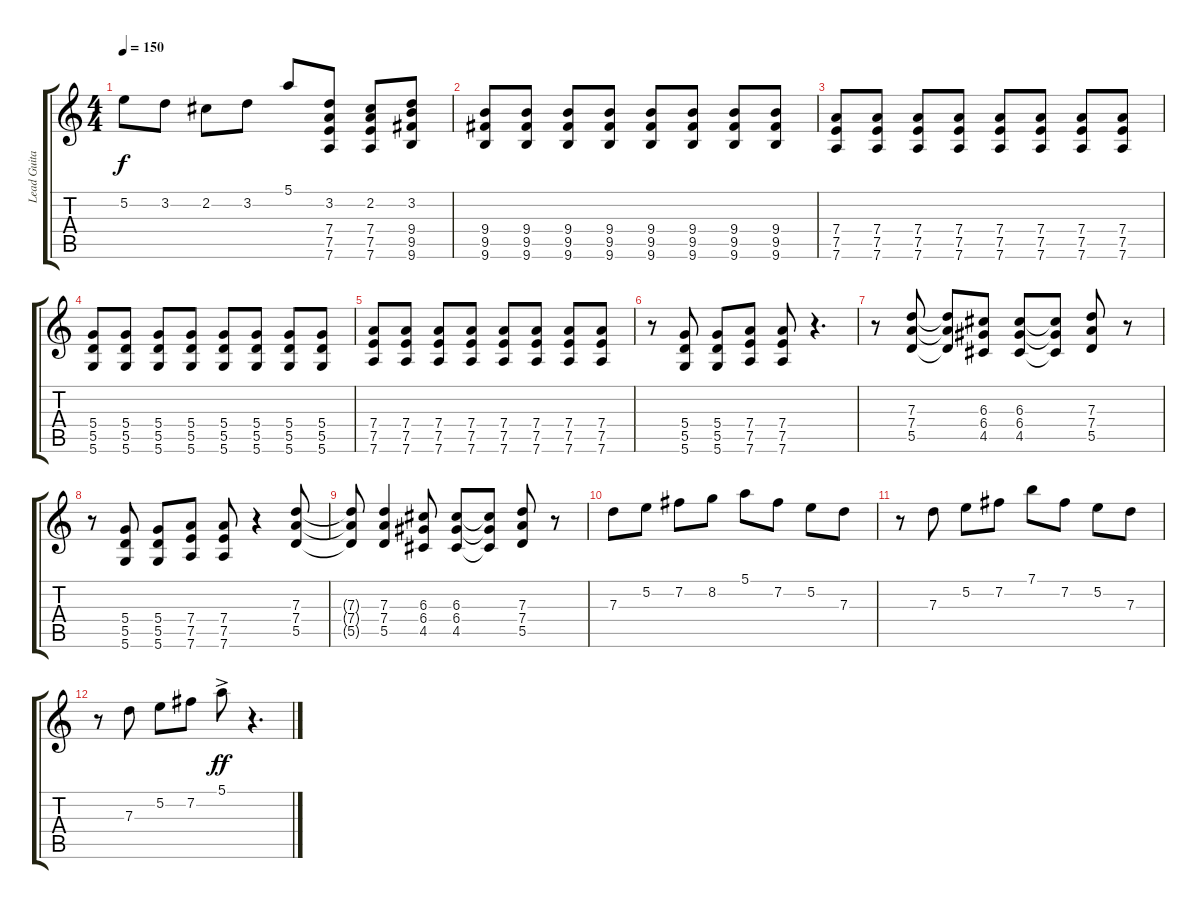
\track ("Lead Guitar" "Lead Guita") {instrument overdrivenguitar}
\staff {score tabs}
\tuning (E4 B3 G3 D3 A2 D2) {hide}
\ts (4 4)
\tempo 150
\clef g2
\ks c
5.2.8{dy f} 3.2.8 2.2.8 3.2.8 5.1.8 (3.2 7.4 7.5 7.6).8 (2.2 7.4 7.5 7.6).8 (3.2 9.4 9.5 9.6).8 |
(9.4 9.5 9.6).8 (9.4 9.5 9.6).8 (9.4 9.5 9.6).8 (9.4 9.5 9.6).8 (9.4 9.5 9.6).8 (9.4 9.5 9.6).8 (9.4 9.5 9.6).8 (9.4 9.5 9.6).8 |
(7.4 7.5 7.6).8 (7.4 7.5 7.6).8 (7.4 7.5 7.6).8 (7.4 7.5 7.6).8 (7.4 7.5 7.6).8 (7.4 7.5 7.6).8 (7.4 7.5 7.6).8 (7.4 7.5 7.6).8 |
(5.4 5.5 5.6).8 (5.4 5.5 5.6).8 (5.4 5.5 5.6).8 (5.4 5.5 5.6).8 (5.4 5.5 5.6).8 (5.4 5.5 5.6).8 (5.4 5.5 5.6).8 (5.4 5.5 5.6).8 |
(7.4 7.5 7.6).8 (7.4 7.5 7.6).8 (7.4 7.5 7.6).8 (7.4 7.5 7.6).8 (7.4 7.5 7.6).8 (7.4 7.5 7.6).8 (7.4 7.5 7.6).8 (7.4 7.5 7.6).8 |
r.8 (5.4 5.5 5.6).8 (5.4 5.5 5.6).8 (7.4 7.5 7.6).8 (7.4 7.5 7.6).8 r.4{d} |
r.8 (7.3 7.4 5.5).8 (7.3{t} 7.4{t} 5.5{t}).8 (6.3 6.4 4.5).8 (6.3 6.4 4.5).8 (6.3{t} 6.4{t} 4.5{t}).8 (7.3 7.4 5.5).8 r.8 |
r.8 (5.4 5.5 5.6).8 (5.4 5.5 5.6).8 (7.4 7.5 7.6).8 (7.4 7.5 7.6).8 r.4 (7.3 7.4 5.5).8 |
(7.3{t} 7.4{t} 5.5{t}).8 (7.3 7.4 5.5).4 (6.3 6.4 4.5).8 (6.3 6.4 4.5).8 (6.3{t} 6.4{t} 4.5{t}).8 (7.3 7.4 5.5).8 r.8 |
7.3.8 5.2.8 7.2.8 8.2.8 5.1.8 7.2.8 5.2.8 7.3.8 |
r.8 7.3.8 5.2.8 7.2.8 7.1.8 7.2.8 5.2.8 7.3.8 |
r.8 7.3.8 5.2.8 7.2.8 5.1{ac}.8{dy ff} r.4{d}
